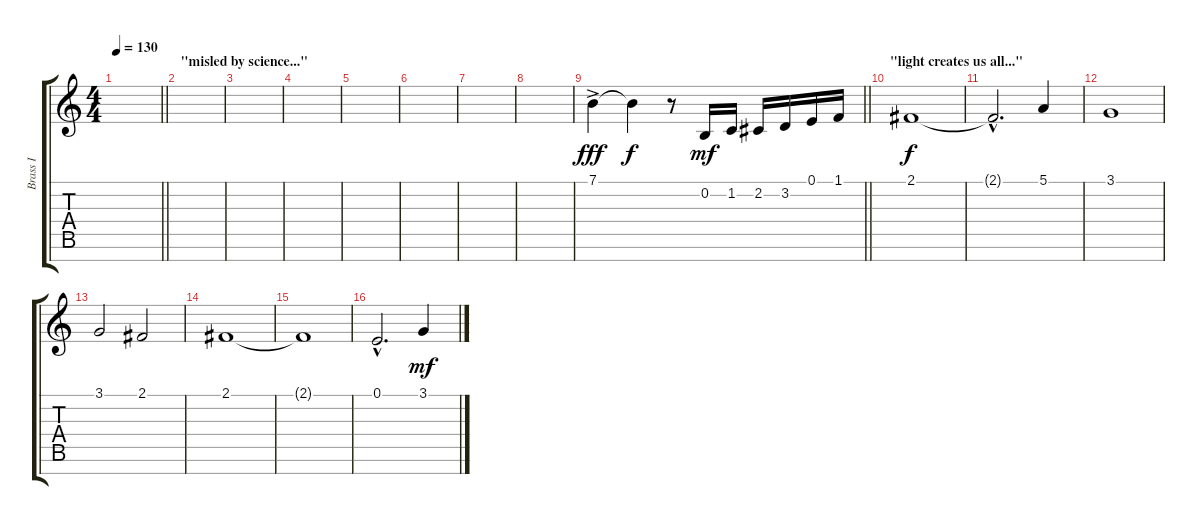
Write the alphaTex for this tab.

\track ("Brass I" "Brass I") {instrument frenchhorn}
\staff {score tabs}
\tuning (E4 B3 G3 D3 A2 E2 B1) {hide}
\ts (4 4)
\tempo 130
\clef g2
\barLineRight lightlight
\ks c
|
\section ("" "\"misled by science...\"")
|
|
|
|
|
|
|
\barLineRight lightlight
7.1{ac}.4{dy fff} 7.1{t}.4{dy f volume 3} r.8 0.2.16{dy mf volume 12} 1.2.16 2.2.16 3.2.16 0.1.16 1.1.16 |
\section ("" "\"light creates us all...\"")
2.1.1{dy f} |
2.1{hac t}.2{d} 5.1.4 |
3.1.1 |
3.1.2 2.1.2 |
2.1.1 |
2.1{t}.1 |
0.1{hac}.2{d} 3.1.4{dy mf}
